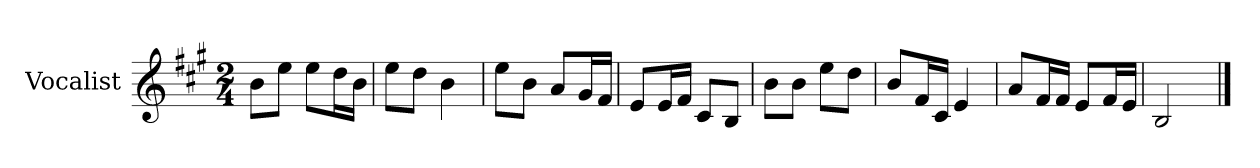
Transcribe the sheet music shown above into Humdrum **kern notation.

**kern
*part1
*staff1
*I"Vocalist
*k[f#c#g#]
*A:
*M2/4
=
8bL
8eeJ
8eeL
16ddL
16bJJ
=1
8eeL
8ddJ
4b
=2
8eeL
8bJ
8aL
16g#L
16f#JJ
=3
8eL
16eL
16f#JJ
8c#L
8BJ
=4
8bL
8bJ
8eeL
8ddJ
=5
8bL
16f#L
16c#JJ
4e
=6
8aL
16f#L
16f#JJ
8eL
16f#L
16eJJ
=7
2B
==
*-
